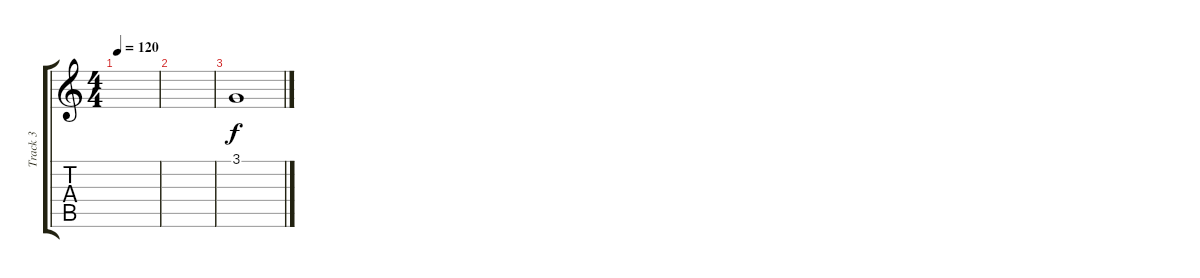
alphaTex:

\track ("Track 3" "Track 3") {instrument voiceoohs}
\staff {score tabs}
\tuning (E4 B3 G3 D3 A2 E2) {hide}
\ts (4 4)
\tempo 120
\clef g2
\ks c
|
|
3.1.1
